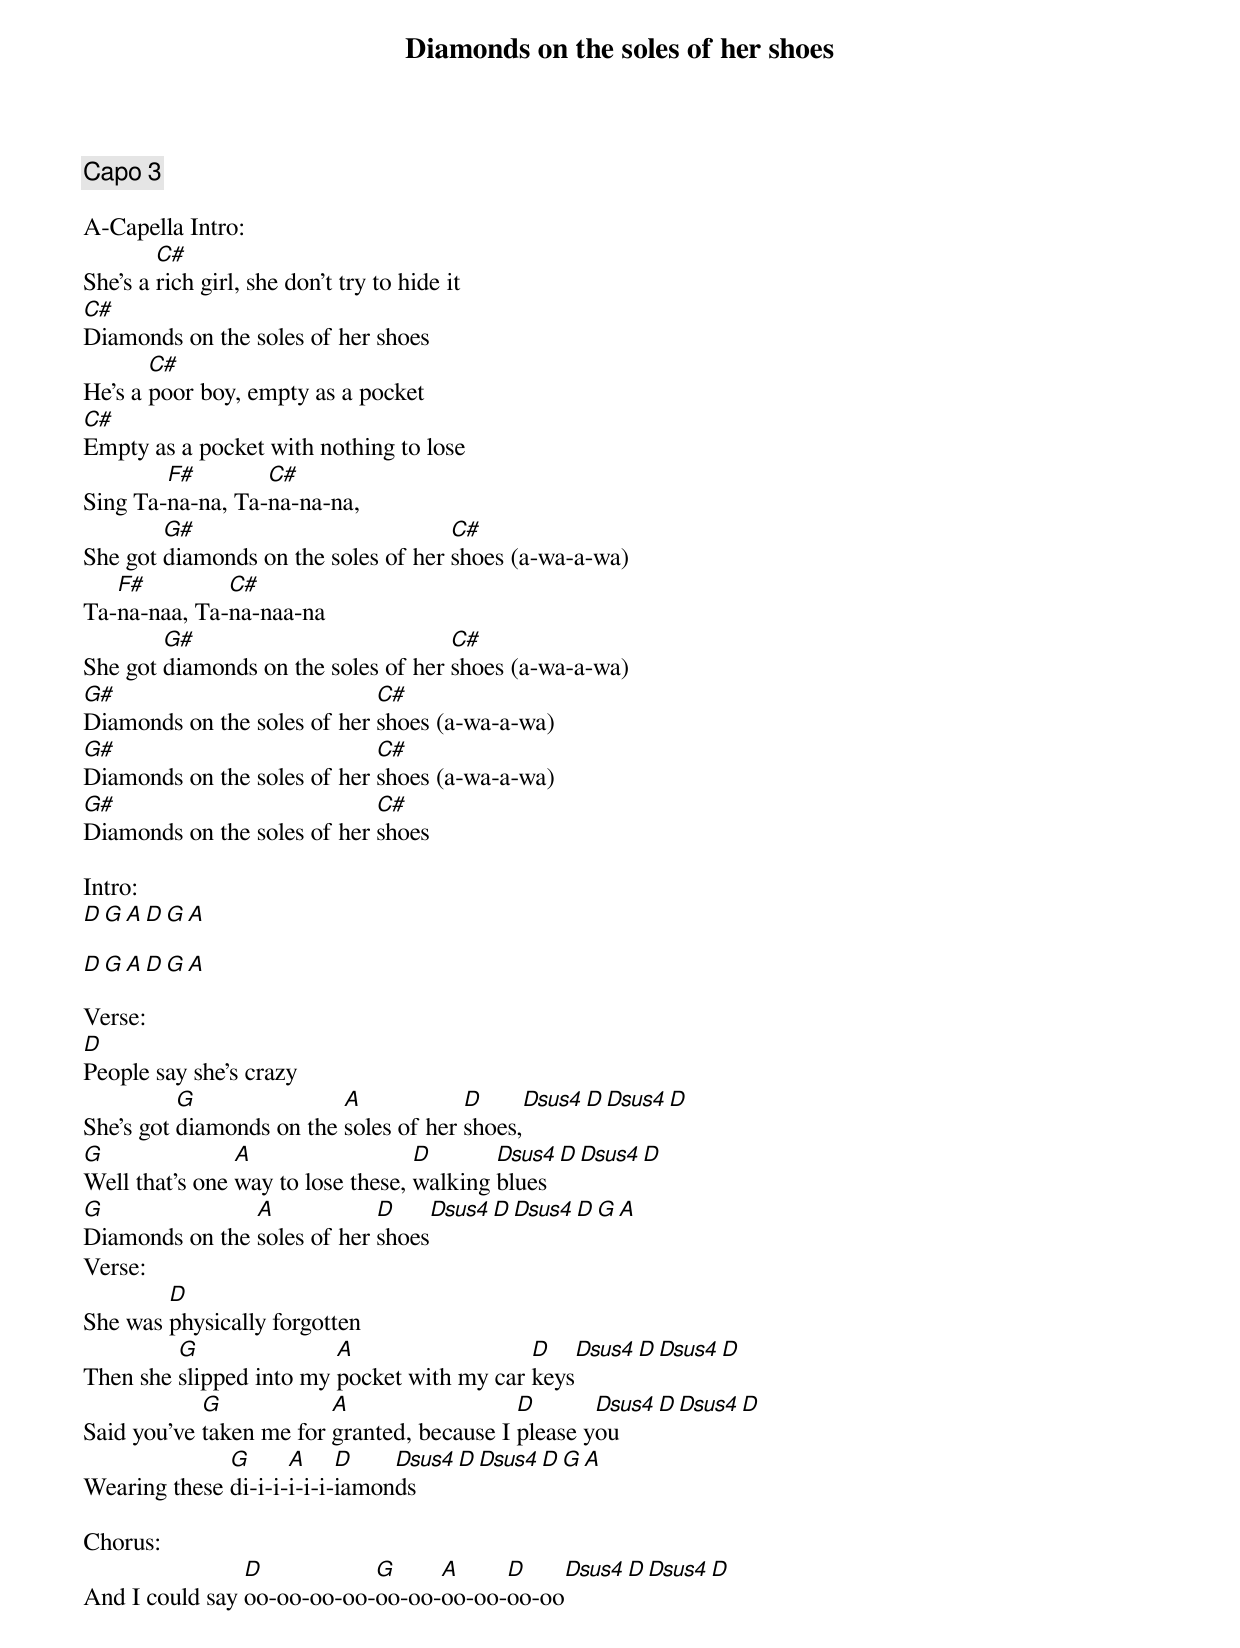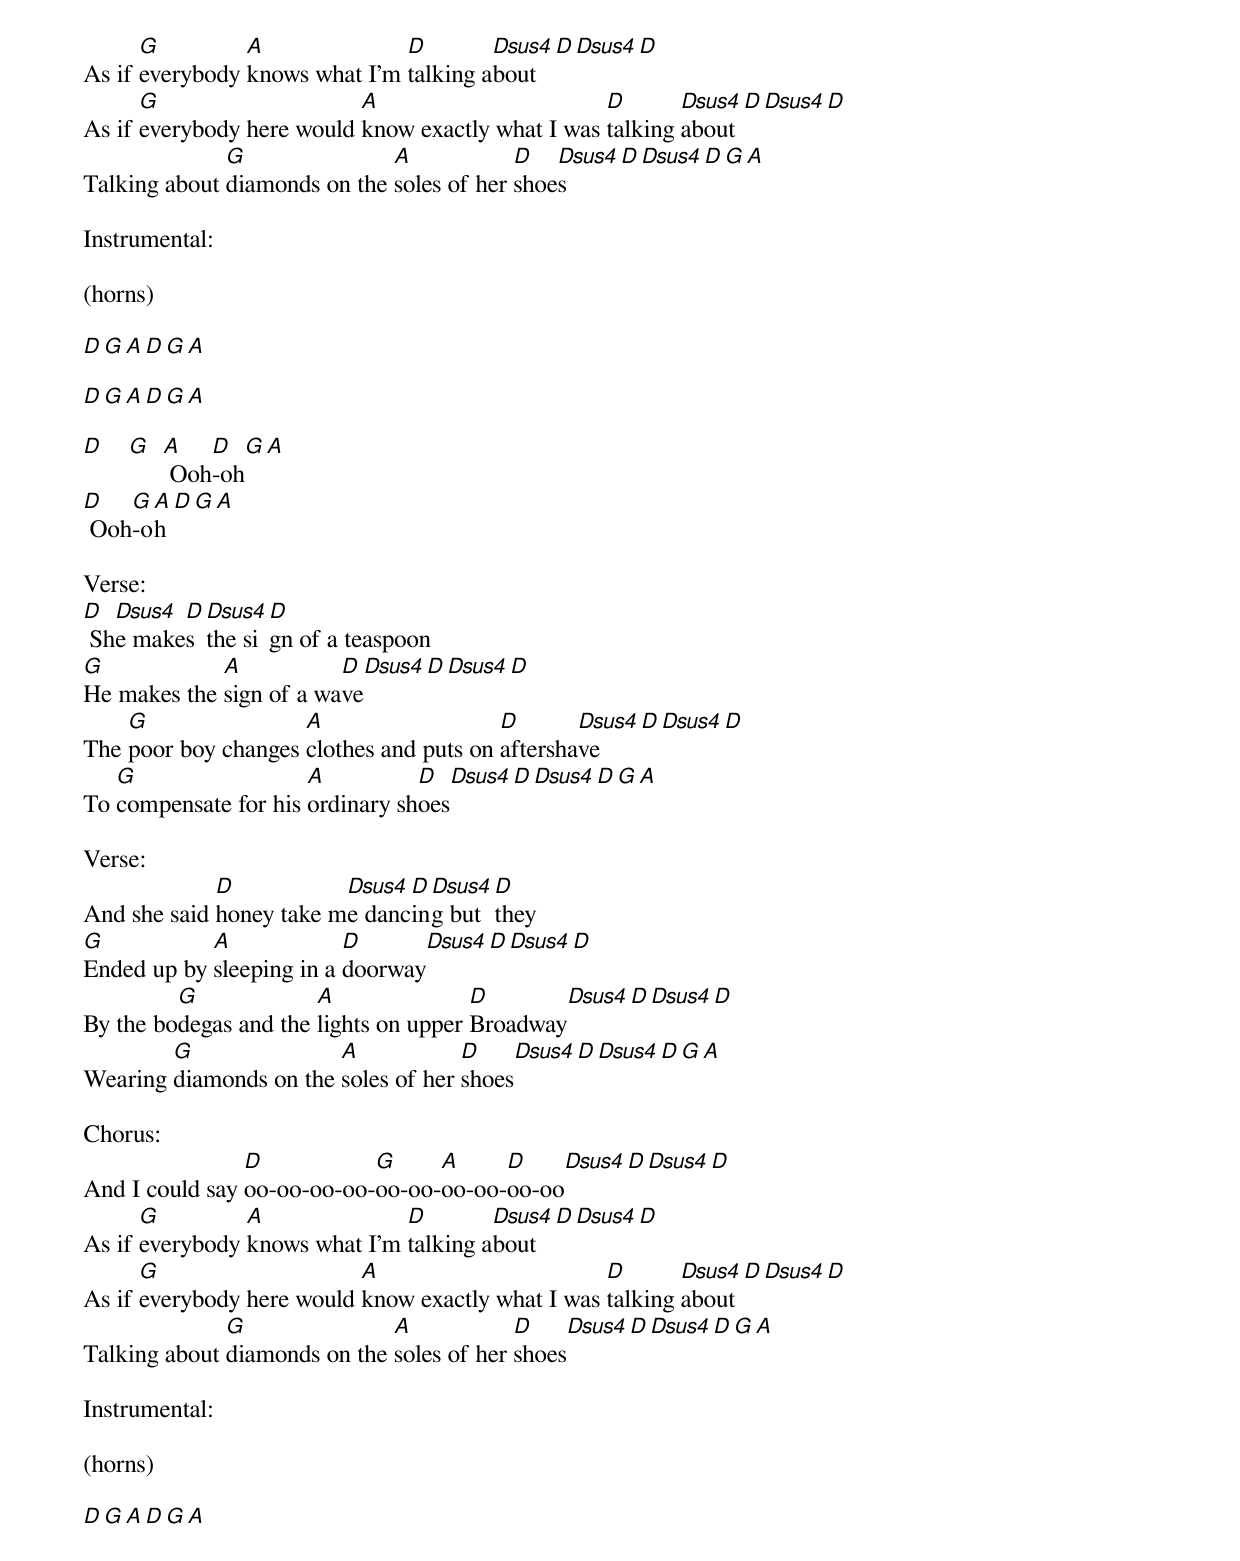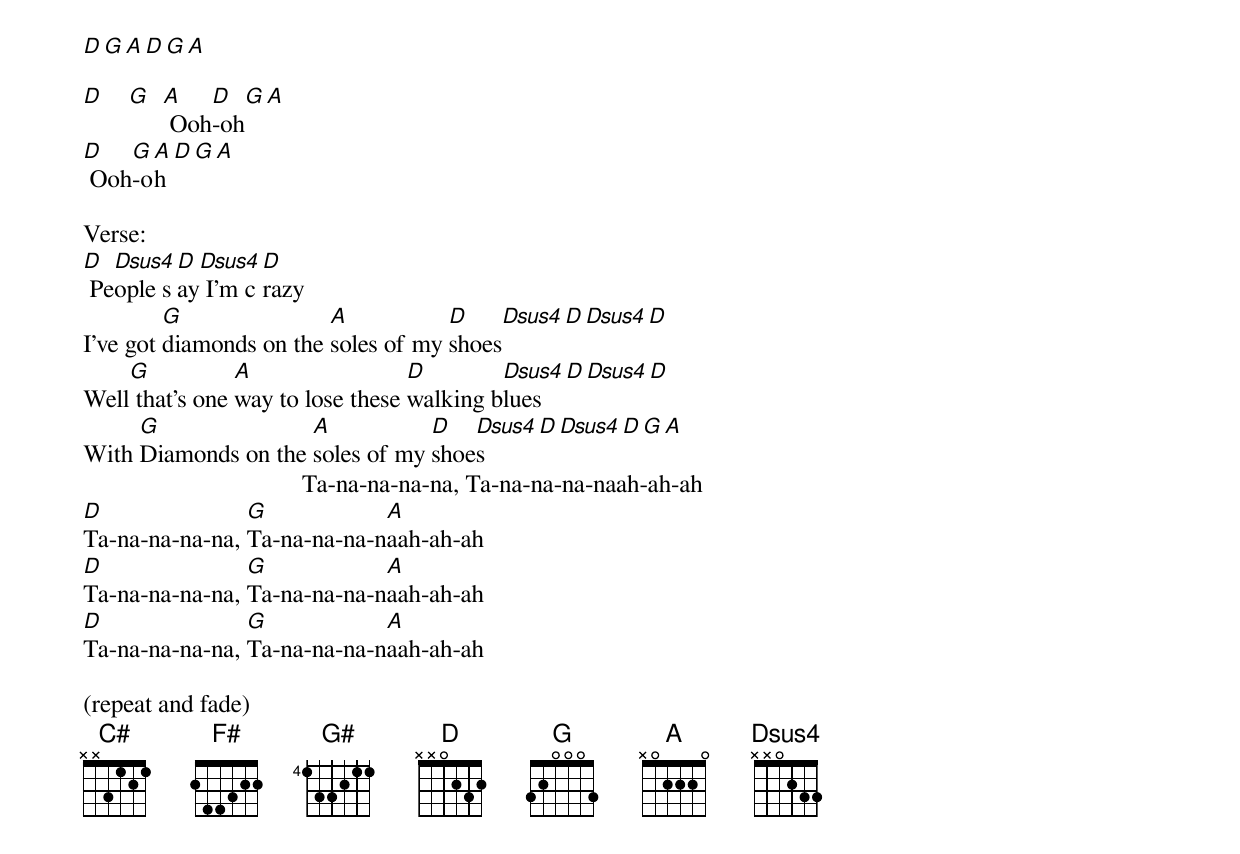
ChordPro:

{title:Diamonds on the soles of her shoes}
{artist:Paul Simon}
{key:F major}
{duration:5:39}
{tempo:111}
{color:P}

{comment: Capo 3}

A-Capella Intro:
She's a [C#]rich girl, she don't try to hide it
[C#]Diamonds on the soles of her shoes
He's a [C#]poor boy, empty as a pocket
[C#]Empty as a pocket with nothing to lose
Sing Ta-[F#]na-na, Ta-[C#]na-na-na,
She got [G#]diamonds on the soles of her [C#]shoes (a-wa-a-wa)
Ta-[F#]na-naa, Ta-[C#]na-naa-na
She got [G#]diamonds on the soles of her [C#]shoes (a-wa-a-wa)
[G#]Diamonds on the soles of her [C#]shoes (a-wa-a-wa)
[G#]Diamonds on the soles of her [C#]shoes (a-wa-a-wa)
[G#]Diamonds on the soles of her [C#]shoes

Intro:
[D][G][A][D][G][A]

[D][G][A][D][G][A]

Verse:
[D]People say she's crazy
She's got [G]diamonds on the [A]soles of her [D]shoes,[Dsus4][D][Dsus4][D]
[G]Well that's one [A]way to lose these, [D]walking [Dsus4]blues[D][Dsus4][D]
[G]Diamonds on the [A]soles of her [D]shoes[Dsus4][D][Dsus4][D][G][A]
Verse:
She was [D]physically forgotten
Then she [G]slipped into my [A]pocket with my car [D]keys[Dsus4][D][Dsus4][D]
Said you've [G]taken me for [A]granted, because I [D]please y[Dsus4]ou [D][Dsus4][D]
Wearing these [G]di-i-i-[A]i-i-i-[D]iamon[Dsus4]ds[D][Dsus4][D][G][A]

Chorus:
And I could say [D]oo-oo-oo-oo-[G]oo-oo-[A]oo-oo-[D]oo-oo[Dsus4][D][Dsus4][D]
As if [G]everybody [A]knows what I'm [D]talking a[Dsus4]bout[D][Dsus4][D]
As if [G]everybody here would [A]know exactly what I was [D]talking [Dsus4]about[D][Dsus4][D]
Talking about [G]diamonds on the [A]soles of her [D]shoe[Dsus4]s[D][Dsus4][D][G][A]

Instrumental:

(horns)

[D][G][A][D][G][A]

[D][G][A][D][G][A]

[D]    [G]  [A] Ooh[D]-oh[G][A]
[D] Ooh[G]-o[A]h[D][G][A]

Verse:
[D] Sh[Dsus4]e make[D]s [Dsus4]the si[D]gn of a teaspoon
[G]He makes the [A]sign of a wa[D]ve[Dsus4][D][Dsus4][D]
The [G]poor boy changes [A]clothes and puts on [D]aftersha[Dsus4]ve[D][Dsus4][D]
To [G]compensate for his [A]ordinary sh[D]oes[Dsus4][D][Dsus4][D][G][A]

Verse:
And she said [D]honey take m[Dsus4]e danc[D]in[Dsus4]g but [D]they
[G]Ended up by [A]sleeping in a [D]doorway[Dsus4][D][Dsus4][D]
By the bo[G]degas and the [A]lights on upper [D]Broadway[Dsus4][D][Dsus4][D]
Wearing [G]diamonds on the [A]soles of her [D]shoes[Dsus4][D][Dsus4][D][G][A]

Chorus:
And I could say [D]oo-oo-oo-oo-[G]oo-oo-[A]oo-oo-[D]oo-oo[Dsus4][D][Dsus4][D]
As if [G]everybody [A]knows what I'm [D]talking a[Dsus4]bout[D][Dsus4][D]
As if [G]everybody here would [A]know exactly what I was [D]talking [Dsus4]about[D][Dsus4][D]
Talking about [G]diamonds on the [A]soles of her [D]shoes[Dsus4][D][Dsus4][D][G][A]

Instrumental:

(horns)

[D][G][A][D][G][A]

[D][G][A][D][G][A]

[D]    [G]  [A] Ooh[D]-oh[G][A]
[D] Ooh[G]-o[A]h[D][G][A]

Verse:
[D] Pe[Dsus4]ople s[D]ay[Dsus4] I'm c[D]razy
I've got [G]diamonds on the [A]soles of my [D]shoes[Dsus4][D][Dsus4][D]
Well[G] that's one [A]way to lose these [D]walking b[Dsus4]lues[D][Dsus4][D]
With [G]Diamonds on the [A]soles of my [D]shoe[Dsus4]s[D][Dsus4][D][G][A]
                                   Ta-na-na-na-na, Ta-na-na-na-naah-ah-ah
[D]Ta-na-na-na-na, [G]Ta-na-na-na-n[A]aah-ah-ah
[D]Ta-na-na-na-na, [G]Ta-na-na-na-n[A]aah-ah-ah
[D]Ta-na-na-na-na, [G]Ta-na-na-na-n[A]aah-ah-ah

(repeat and fade)
